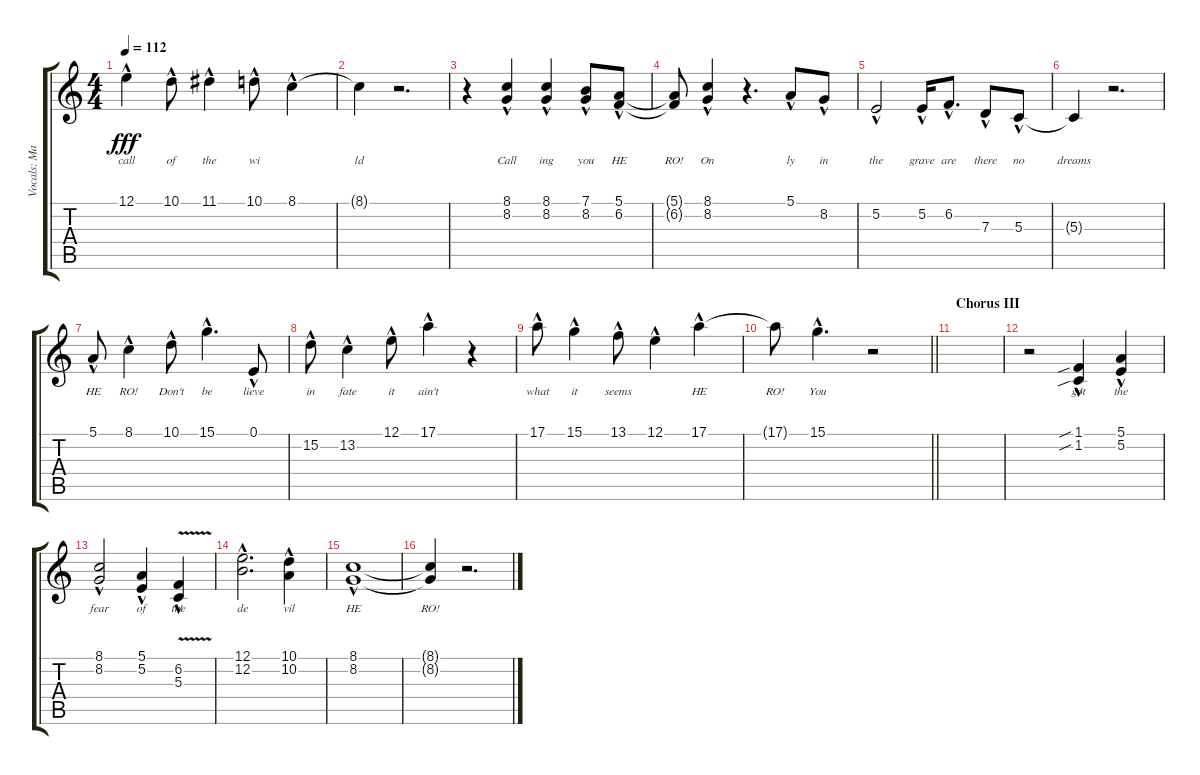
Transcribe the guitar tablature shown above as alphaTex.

\track ("Vocals: Martin" "Vocals: Ma") {instrument lead2sawtooth}
\staff {score tabs}
\tuning (E4 B3 G3 D3 A2 E2) {hide}
\ts (4 4)
\tempo 112
\clef g2
\ks c
12.1{hac}.4{lyrics (0 "call") lyrics (1 "") lyrics (2 "") lyrics (3 "") lyrics (4 "") dy fff} 10.1{hac}.8{lyrics (0 "of") lyrics (1 "") lyrics (2 "") lyrics (3 "") lyrics (4 "")} 11.1{hac}.4{lyrics (0 "the") lyrics (1 "") lyrics (2 "") lyrics (3 "") lyrics (4 "")} 10.1{hac}.8{lyrics (0 "wi") lyrics (1 "") lyrics (2 "") lyrics (3 "") lyrics (4 "")} 8.1{hac}.4{lyrics (0 "") lyrics (1 "") lyrics (2 "") lyrics (3 "") lyrics (4 "")} |
8.1{t}.4{lyrics (0 "ld") lyrics (1 "") lyrics (2 "") lyrics (3 "") lyrics (4 "")} r.2{d} |
r.4 (8.1{hac} 8.2{hac}).4{lyrics (0 "Call") lyrics (1 "") lyrics (2 "") lyrics (3 "") lyrics (4 "")} (8.1{hac} 8.2{hac}).4{lyrics (0 "ing") lyrics (1 "") lyrics (2 "") lyrics (3 "") lyrics (4 "")} (7.1{hac} 8.2{hac}).8{lyrics (0 "you") lyrics (1 "") lyrics (2 "") lyrics (3 "") lyrics (4 "")} (5.1{hac} 6.2{hac}).8{lyrics (0 "HE") lyrics (1 "") lyrics (2 "") lyrics (3 "") lyrics (4 "")} |
(5.1{t} 6.2{t}).8{lyrics (0 "RO!") lyrics (1 "") lyrics (2 "") lyrics (3 "") lyrics (4 "")} (8.1{hac} 8.2{hac}).4{lyrics (0 "On") lyrics (1 "") lyrics (2 "") lyrics (3 "") lyrics (4 "")} r.4{d} 5.1{hac}.8{lyrics (0 "ly") lyrics (1 "") lyrics (2 "") lyrics (3 "") lyrics (4 "")} 8.2{hac}.8{lyrics (0 "in") lyrics (1 "") lyrics (2 "") lyrics (3 "") lyrics (4 "")} |
5.2{hac}.2{lyrics (0 "the") lyrics (1 "") lyrics (2 "") lyrics (3 "") lyrics (4 "")} 5.2{hac}.16{lyrics (0 "grave") lyrics (1 "") lyrics (2 "") lyrics (3 "") lyrics (4 "")} 6.2{hac}.8{d lyrics (0 "are") lyrics (1 "") lyrics (2 "") lyrics (3 "") lyrics (4 "")} 7.3{hac}.8{lyrics (0 "there") lyrics (1 "") lyrics (2 "") lyrics (3 "") lyrics (4 "")} 5.3{hac}.8{lyrics (0 "no") lyrics (1 "") lyrics (2 "") lyrics (3 "") lyrics (4 "")} |
5.3{t}.4{lyrics (0 "dreams") lyrics (1 "") lyrics (2 "") lyrics (3 "") lyrics (4 "")} r.2{d} |
5.1{hac}.8{lyrics (0 "HE") lyrics (1 "") lyrics (2 "") lyrics (3 "") lyrics (4 "")} 8.1{hac}.4{lyrics (0 "RO!") lyrics (1 "") lyrics (2 "") lyrics (3 "") lyrics (4 "")} 10.1{hac}.8{lyrics (0 "Don't") lyrics (1 "") lyrics (2 "") lyrics (3 "") lyrics (4 "")} 15.1{hac}.4{d lyrics (0 "be") lyrics (1 "") lyrics (2 "") lyrics (3 "") lyrics (4 "")} 0.1{hac}.8{lyrics (0 "lieve") lyrics (1 "") lyrics (2 "") lyrics (3 "") lyrics (4 "")} |
15.2{hac}.8{lyrics (0 "in") lyrics (1 "") lyrics (2 "") lyrics (3 "") lyrics (4 "")} 13.2{hac}.4{lyrics (0 "fate") lyrics (1 "") lyrics (2 "") lyrics (3 "") lyrics (4 "")} 12.1{hac}.8{lyrics (0 "it") lyrics (1 "") lyrics (2 "") lyrics (3 "") lyrics (4 "")} 17.1{hac}.4{lyrics (0 "ain't") lyrics (1 "") lyrics (2 "") lyrics (3 "") lyrics (4 "")} r.4 |
17.1{hac}.8{lyrics (0 "what") lyrics (1 "") lyrics (2 "") lyrics (3 "") lyrics (4 "")} 15.1{hac}.4{lyrics (0 "it") lyrics (1 "") lyrics (2 "") lyrics (3 "") lyrics (4 "")} 13.1{hac}.8{lyrics (0 "seems") lyrics (1 "") lyrics (2 "") lyrics (3 "") lyrics (4 "")} 12.1{hac}.4{lyrics (0 "") lyrics (1 "") lyrics (2 "") lyrics (3 "") lyrics (4 "")} 17.1{hac}.4{lyrics (0 "HE") lyrics (1 "") lyrics (2 "") lyrics (3 "") lyrics (4 "")} |
\barLineRight lightlight
17.1{t}.8{lyrics (0 "RO!") lyrics (1 "") lyrics (2 "") lyrics (3 "") lyrics (4 "")} 15.1{hac}.4{d lyrics (0 "You") lyrics (1 "") lyrics (2 "") lyrics (3 "") lyrics (4 "")} r.2 |
\section ("" "Chorus III")
|
r.2 (1.1{sib hac} 1.2{sib hac}).4{lyrics (0 "got") lyrics (1 "") lyrics (2 "") lyrics (3 "") lyrics (4 "")} (5.1{hac} 5.2{hac}).4{lyrics (0 "the") lyrics (1 "") lyrics (2 "") lyrics (3 "") lyrics (4 "")} |
(8.1{hac} 8.2{hac}).2{lyrics (0 "fear") lyrics (1 "") lyrics (2 "") lyrics (3 "") lyrics (4 "")} (5.1{hac} 5.2{hac}).4{lyrics (0 "of") lyrics (1 "") lyrics (2 "") lyrics (3 "") lyrics (4 "")} (6.2{v hac} 5.3{hac}).4{lyrics (0 "the") lyrics (1 "") lyrics (2 "") lyrics (3 "") lyrics (4 "")} |
(12.1{hac} 12.2{hac}).2{d lyrics (0 "de") lyrics (1 "") lyrics (2 "") lyrics (3 "") lyrics (4 "")} (10.1{hac} 10.2{hac}).4{lyrics (0 "vil") lyrics (1 "") lyrics (2 "") lyrics (3 "") lyrics (4 "")} |
(8.1{hac} 8.2{hac}).1{lyrics (0 "HE") lyrics (1 "") lyrics (2 "") lyrics (3 "") lyrics (4 "")} |
(8.1{t} 8.2{t}).4{lyrics (0 "RO!") lyrics (1 "") lyrics (2 "") lyrics (3 "") lyrics (4 "")} r.2{d}
